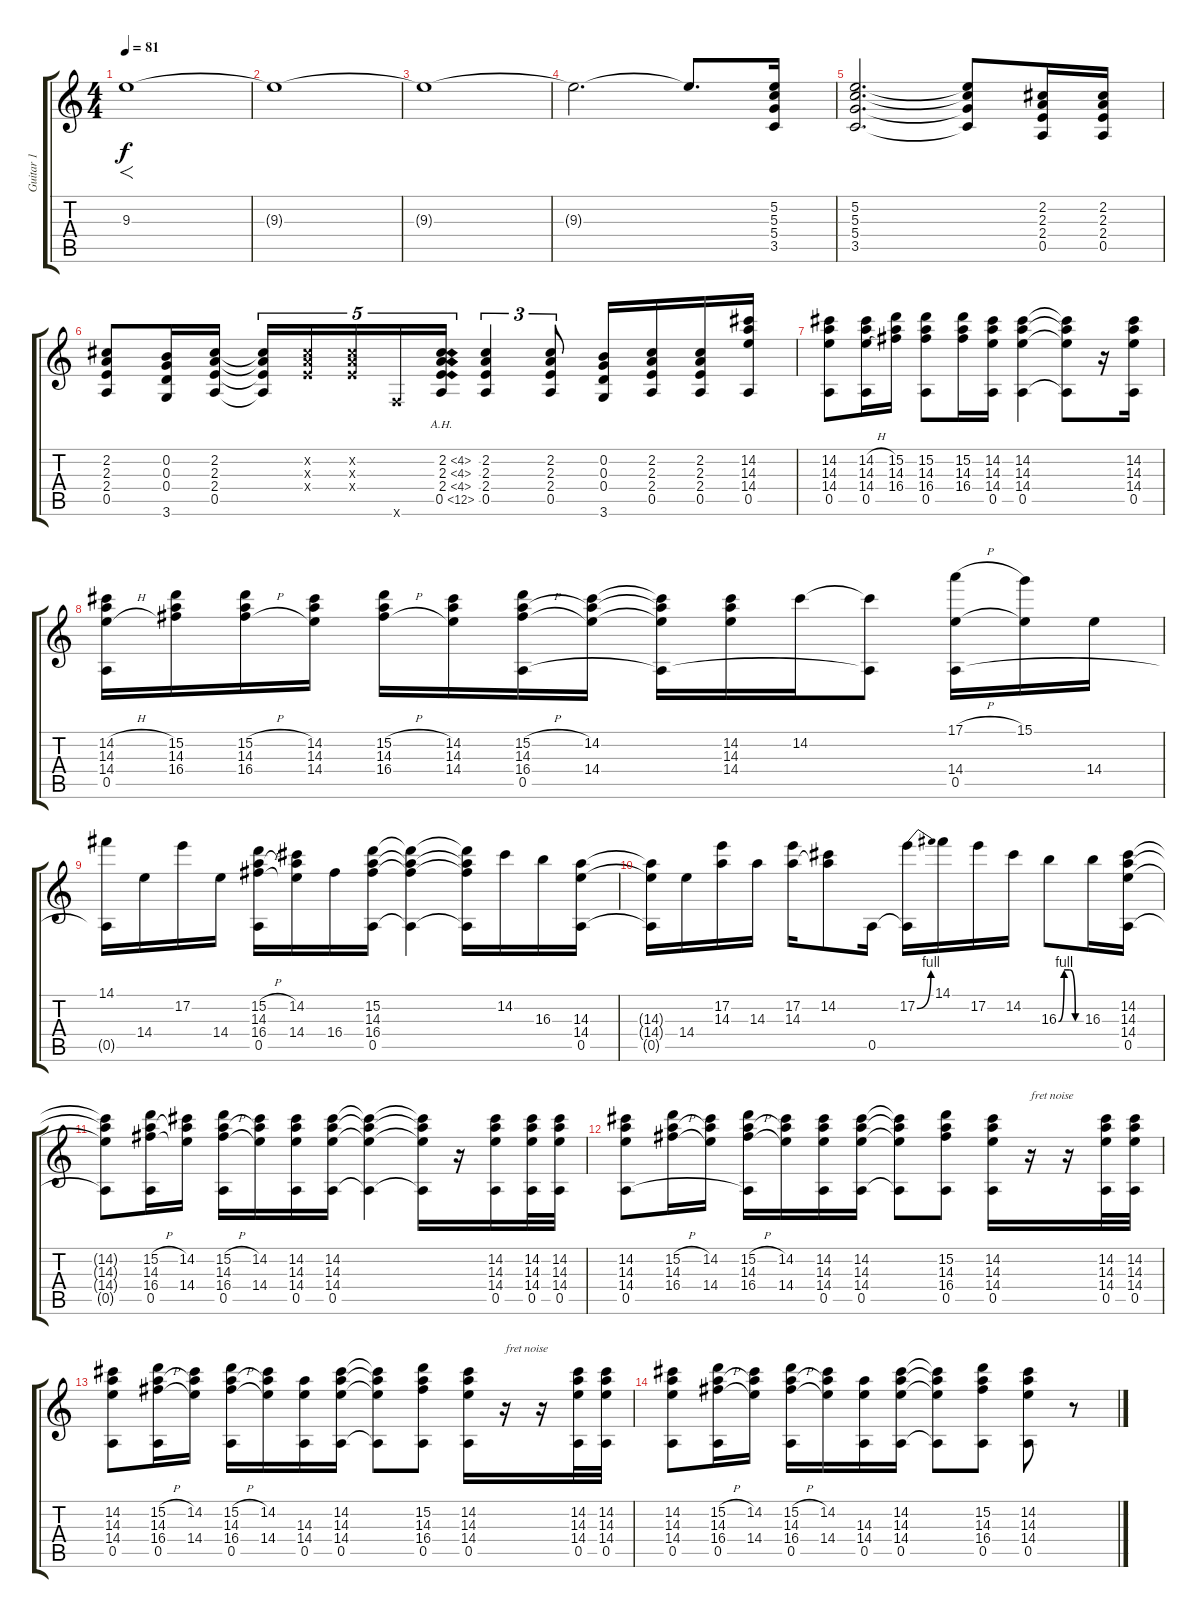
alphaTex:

\track ("Guitar 1" "Guitar 1") {instrument overdrivenguitar}
\staff {score tabs}
\tuning (E4 B3 G3 D3 A2 E2) {hide}
\ts (4 4)
\tempo 81
\clef g2
\ks c
9.3.1{f dy f instrument overdrivenguitar} |
9.3{t}.1 |
9.3{t}.1 |
9.3{t}.2{d} 9.3{t}.8{d} (5.2 5.3 5.4 3.5).16 |
(5.2 5.3 5.4 3.5).2{d} (5.2{t} 5.3{t} 5.4{t} 3.5{t}).8 (2.2 2.3 2.4 0.5).16 (2.2 2.3 2.4 0.5).16 |
(2.2 2.3 2.4 0.5).8 (0.2 0.3 0.4 3.6).16 (2.2 2.3 2.4 0.5).16 (2.2{t} 2.3{t} 2.4{t} 0.5{t}).16{tu (5 4)} (2.2{x} 2.3{x} 2.4{x}).16{tu (5 4)} (2.2{x} 2.3{x} 2.4{x}).16{tu (5 4)} 1.6{x}.16{tu (5 4)} (2.2{ah 2} 2.3{ah 2} 2.4{ah 2} 0.5{ah 12}).16{tu (5 4)} (2.2 2.3 2.4 0.5).4{tu (3 2)} (2.2 2.3 2.4 0.5).8{tu (3 2)} (0.2 0.3 0.4 3.6).16 (2.2 2.3 2.4 0.5).16 (2.2 2.3 2.4 0.5).16 (14.2 14.3 14.4 0.5).16 |
(14.2 14.3 14.4 0.5).8 (14.2{h} 14.3 14.4{h} 0.5).16 (15.2 14.3 16.4).16 (15.2 14.3 16.4 0.5).8 (15.2 14.3 16.4).16 (14.2 14.3 14.4 0.5).16 (14.2 14.3 14.4 0.5).4 (14.2{t} 14.3{t} 14.4{t} 0.5{t}).8 r.16 (14.2 14.3 14.4 0.5).16 |
(14.2{h} 14.3 14.4{h} 0.5).16 (15.2 14.3 16.4).16 (15.2{h} 14.3{h} 16.4{h}).16 (14.2 14.3 14.4).16 (15.2{h} 14.3{h} 16.4{h}).16 (14.2 14.3 14.4).16 (15.2{h} 14.3{h} 16.4{h} 0.5).16 (14.2 14.3{t} 14.4).16 (14.2{t} 14.3{t} 14.4{t} 0.5{t}).16 (14.2 14.3 14.4).16 14.2.16 (14.2{t} 0.5{t}).8 (17.1{h} 14.4 0.5).16 (15.1 14.4{t}).16 14.4.16 |
(14.1 0.5{t}).16 14.4.16 17.2.16 14.4.16 (15.2{h} 14.3 16.4{h} 0.5).16 (14.2 14.3{t} 14.4).16 16.4.16 (15.2 14.3 16.4 0.5).16 (15.2{t} 14.3{t} 16.4{t} 0.5{t}).4 (15.2{t} 14.3{t} 16.4{t} 0.5{t}).16 14.2.16 16.3.16 (14.3 14.4 0.5).16 |
(14.3{t} 14.4{t} 0.5{t}).16 14.4.16 (17.2 14.3).16 14.3.16 (17.2 14.3).16 (14.2 14.3{t}).8 0.5.16 (17.2{be (bend 0 0 60 4)} 0.5{t}).16 14.1.16 17.2.16 14.2.16 16.3{be (custom 0 0 15 4 30 4 45 0 60 0)}.8 16.3.16 (14.2 14.3 14.4 0.5).16 |
(14.2{t} 14.3{t} 14.4{t} 0.5{t}).8 (15.2{h} 14.3 16.4{h} 0.5).16 (14.2 14.3{t} 14.4).16 (15.2{h} 14.3 16.4{h} 0.5).16 (14.2 14.3{t} 14.4).16 (14.2 14.3 14.4 0.5).16 (14.2 14.3 14.4 0.5).16 (14.2{t} 14.3{t} 14.4{t} 0.5{t}).4 (14.2{t} 14.3{t} 14.4{t} 0.5{t}).16 r.16 (14.2 14.3 14.4 0.5).16 (14.2 14.3 14.4 0.5).32 (14.2 14.3 14.4 0.5).32 |
(14.2 14.3 14.4 0.5).8 (15.2{h} 14.3 16.4{h}).16 (14.2 14.3{t} 14.4).16 (15.2{h} 14.3 16.4{h} 0.5{t}).16 (14.2 14.3{t} 14.4).16 (14.2 14.3 14.4 0.5).16 (14.2 14.3 14.4 0.5).16 (14.2{t} 14.3{t} 14.4{t} 0.5{t}).8 (15.2 14.3 16.4 0.5).8 (14.2 14.3 14.4 0.5).16 r.16{txt "fret noise"} r.16 (14.2 14.3 14.4 0.5).32 (14.2 14.3 14.4 0.5).32 |
(14.2 14.3 14.4 0.5).8 (15.2{h} 14.3 16.4{h} 0.5).16 (14.2 14.3{t} 14.4).16 (15.2{h} 14.3 16.4{h} 0.5).16 (14.2 14.3{t} 14.4).16 (14.3 14.4 0.5).16 (14.2 14.3 14.4 0.5).16 (14.2{t} 14.3{t} 14.4{t} 0.5{t}).8 (15.2 14.3 16.4 0.5).8 (14.2 14.3 14.4 0.5).16 r.16{txt "fret noise"} r.16 (14.2 14.3 14.4 0.5).32 (14.2 14.3 14.4 0.5).32 |
(14.2 14.3 14.4 0.5).8 (15.2{h} 14.3 16.4{h} 0.5).16 (14.2 14.3{t} 14.4).16 (15.2{h} 14.3 16.4{h} 0.5).16 (14.2 14.3{t} 14.4).16 (14.3 14.4 0.5).16 (14.2 14.3 14.4 0.5).16 (14.2{t} 14.3{t} 14.4{t} 0.5{t}).8 (15.2 14.3 16.4 0.5).8 (14.2 14.3 14.4 0.5).8 r.8
